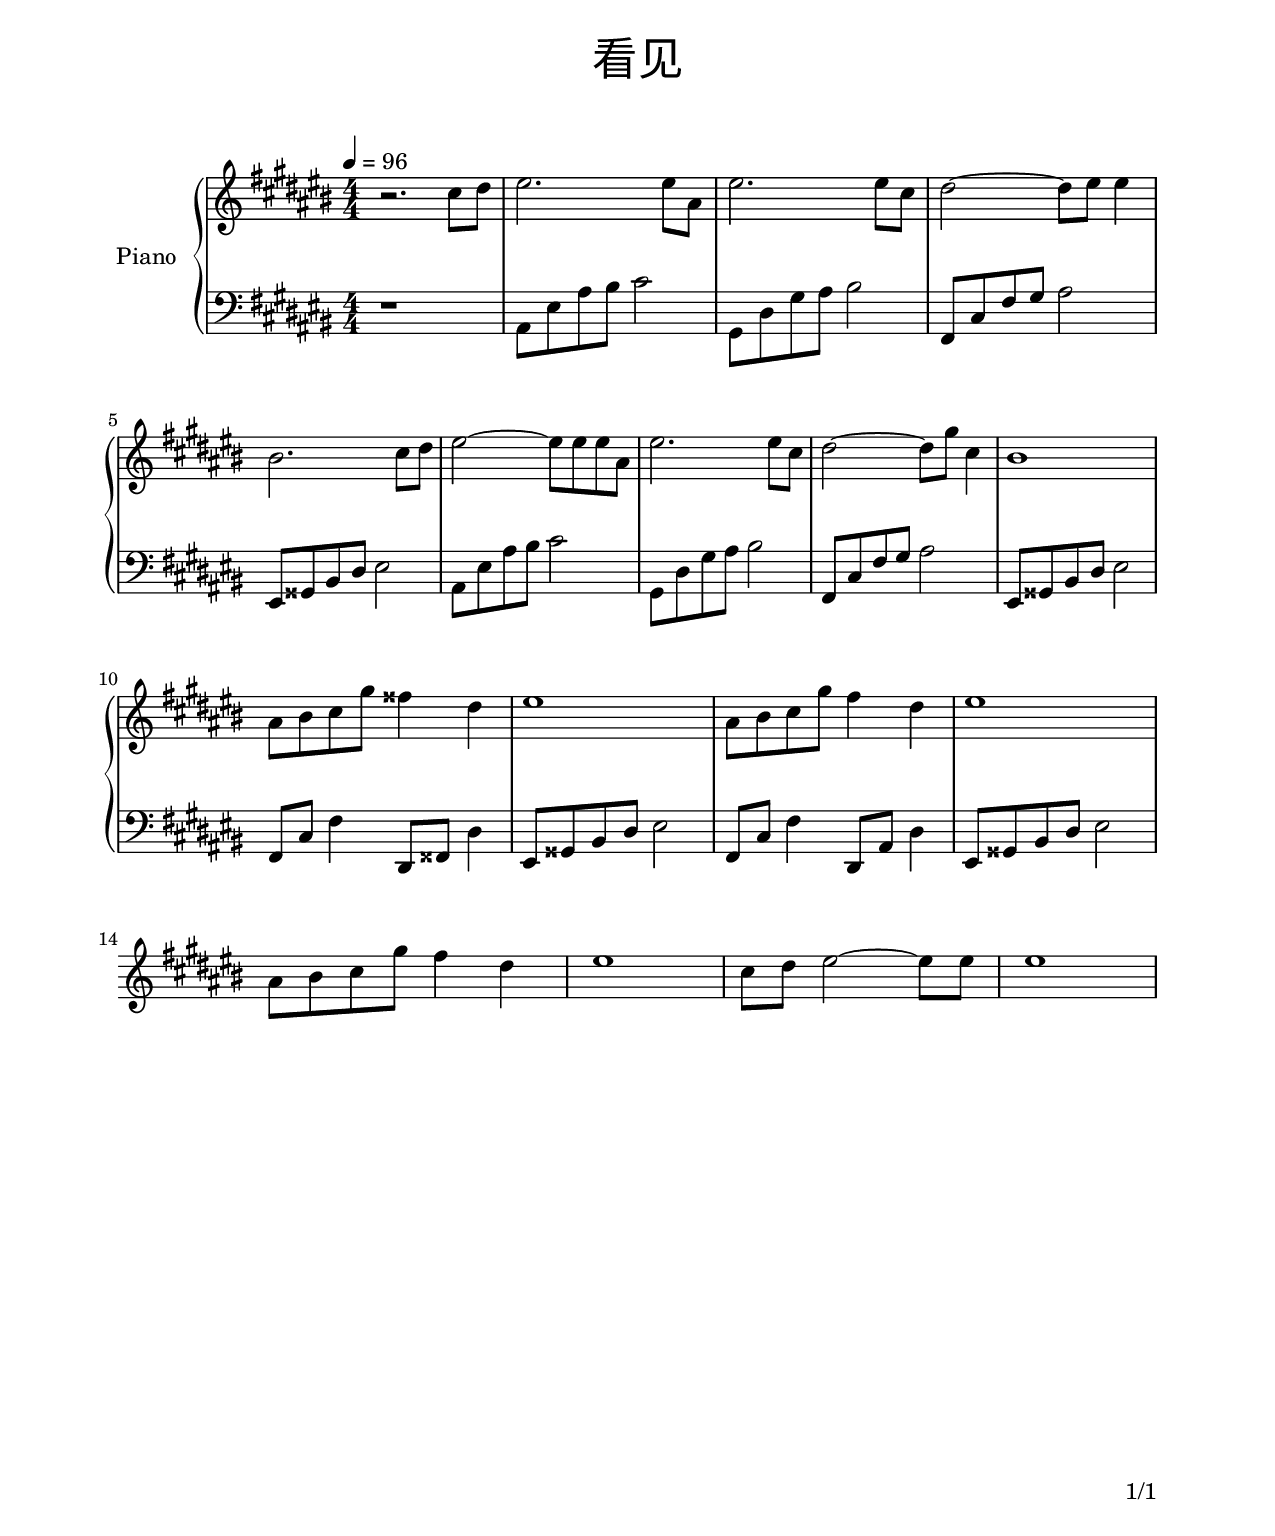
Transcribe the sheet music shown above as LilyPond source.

\version "2.24.3"
\include "../settings.v1.ly"

\header {
  title = \markup \override #'((font-name . "FangSong")(font-size . 6)) "看见"
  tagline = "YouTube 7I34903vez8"
}

\paper {
  total-page = 1
}

\markup \vspace #1.5

FI  = { fs,8 cs8   fs8  gs8 as2  }
FII = { es,8 gss,8 bs,8 ds8 es2  }
GI  = { gs,8 ds8   gs8  as8 bs2  }
AI  = { as,8 es8   as8  bs8 cs'2 }

FIII = { fs,8 cs8   fs4 }
DI   = { ds,8 fss,8 ds4 }
DII  = { ds,8 as,8  ds4 }

\score {
  \new PianoStaff \with {
    instrumentName = "Piano"
  } <<
    \new Staff {
      \tempo 4 = 96
      \clef treble
      \key cs \major
      \time 4/4
      
      r2.   cs''8 ds''8 | es''2.             es''8 as'8 | es''2. es''8 cs''8 | ds''2~ ds''8 es''8 es''4 | \break
      bs'2. cs''8 ds''8 | es''2~ es''8 es''8 es''8 as'8 | es''2. es''8 cs''8 | ds''2~ ds''8 gs''8 cs''4 | bs'1 | \break
      
      as'8 bs'8 cs''8 gs''8 fss''4 ds''4 | es''1 | as'8  bs'8  cs''8 gs''8 fs''4 ds''4       | es''1 | \break
      as'8 bs'8 cs''8 gs''8 fs''4  ds''4 | es''1 | cs''8 ds''8 es''2~            es''8 es''8 | es''1 | \break
    }
    \new Staff {
      \clef bass
      \key cs \major
      \time 4/4
      
      r1   | \AI | \GI | \FI |
      \FII | \AI | \GI | \FI | \FII |
      
      \FIII \DI | \FII | \FIII \DII | \FII |
    }
    \chords {
    }
  >>
  \layout {}
  \midi {}
}
